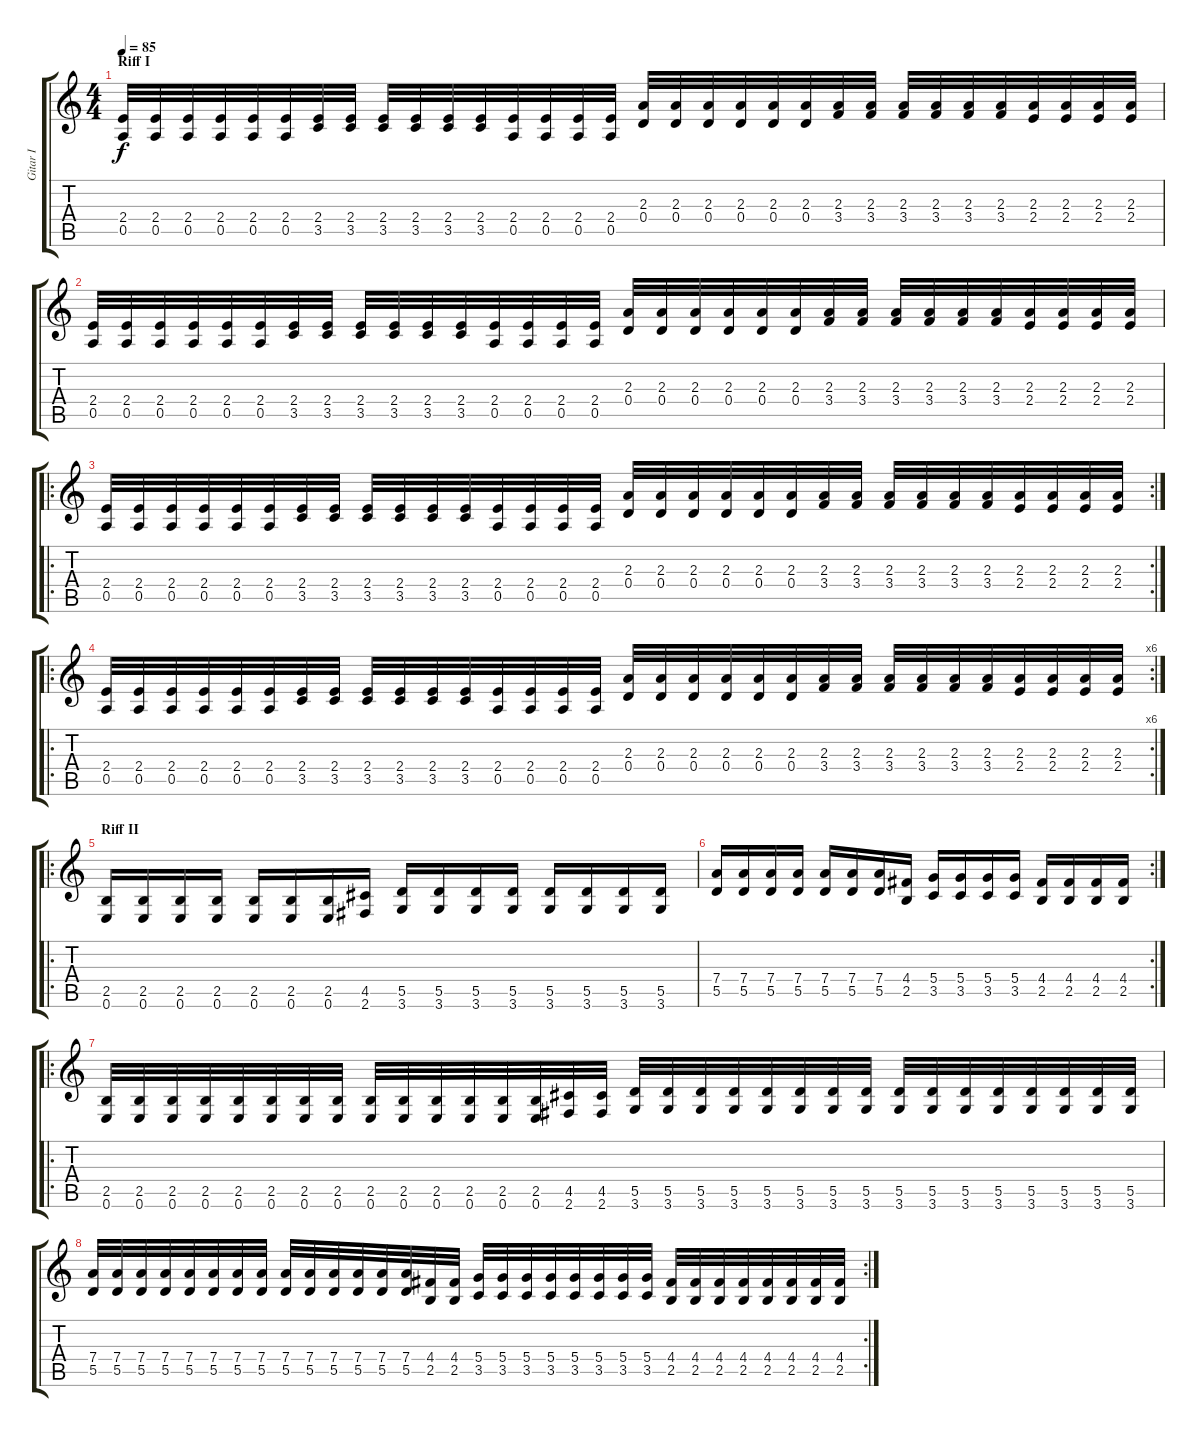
\track ("Gitar I" "Gitar I") {instrument distortionguitar}
\staff {score tabs}
\tuning (E4 B3 G3 D3 A2 E2) {hide}
\ts (4 4)
\section ("" "Riff I")
\tempo 85
\clef g2
\ks c
(2.4 0.5).32{dy f instrument distortionguitar} (2.4 0.5).32 (2.4 0.5).32 (2.4 0.5).32 (2.4 0.5).32 (2.4 0.5).32 (2.4 3.5).32 (2.4 3.5).32 (2.4 3.5).32 (2.4 3.5).32 (2.4 3.5).32 (2.4 3.5).32 (2.4 0.5).32 (2.4 0.5).32 (2.4 0.5).32 (2.4 0.5).32 (2.3 0.4).32 (2.3 0.4).32 (2.3 0.4).32 (2.3 0.4).32 (2.3 0.4).32 (2.3 0.4).32 (2.3 3.4).32 (2.3 3.4).32 (2.3 3.4).32 (2.3 3.4).32 (2.3 3.4).32 (2.3 3.4).32 (2.3 2.4).32 (2.3 2.4).32 (2.3 2.4).32 (2.3 2.4).32 |
(2.4 0.5).32 (2.4 0.5).32 (2.4 0.5).32 (2.4 0.5).32 (2.4 0.5).32 (2.4 0.5).32 (2.4 3.5).32 (2.4 3.5).32 (2.4 3.5).32 (2.4 3.5).32 (2.4 3.5).32 (2.4 3.5).32 (2.4 0.5).32 (2.4 0.5).32 (2.4 0.5).32 (2.4 0.5).32 (2.3 0.4).32 (2.3 0.4).32 (2.3 0.4).32 (2.3 0.4).32 (2.3 0.4).32 (2.3 0.4).32 (2.3 3.4).32 (2.3 3.4).32 (2.3 3.4).32 (2.3 3.4).32 (2.3 3.4).32 (2.3 3.4).32 (2.3 2.4).32 (2.3 2.4).32 (2.3 2.4).32 (2.3 2.4).32 |
\ro
\rc 2
(2.4 0.5).32 (2.4 0.5).32 (2.4 0.5).32 (2.4 0.5).32 (2.4 0.5).32 (2.4 0.5).32 (2.4 3.5).32 (2.4 3.5).32 (2.4 3.5).32 (2.4 3.5).32 (2.4 3.5).32 (2.4 3.5).32 (2.4 0.5).32 (2.4 0.5).32 (2.4 0.5).32 (2.4 0.5).32 (2.3 0.4).32 (2.3 0.4).32 (2.3 0.4).32 (2.3 0.4).32 (2.3 0.4).32 (2.3 0.4).32 (2.3 3.4).32 (2.3 3.4).32 (2.3 3.4).32 (2.3 3.4).32 (2.3 3.4).32 (2.3 3.4).32 (2.3 2.4).32 (2.3 2.4).32 (2.3 2.4).32 (2.3 2.4).32 |
\ro
\rc 6
(2.4 0.5).32 (2.4 0.5).32 (2.4 0.5).32 (2.4 0.5).32 (2.4 0.5).32 (2.4 0.5).32 (2.4 3.5).32 (2.4 3.5).32 (2.4 3.5).32 (2.4 3.5).32 (2.4 3.5).32 (2.4 3.5).32 (2.4 0.5).32 (2.4 0.5).32 (2.4 0.5).32 (2.4 0.5).32 (2.3 0.4).32 (2.3 0.4).32 (2.3 0.4).32 (2.3 0.4).32 (2.3 0.4).32 (2.3 0.4).32 (2.3 3.4).32 (2.3 3.4).32 (2.3 3.4).32 (2.3 3.4).32 (2.3 3.4).32 (2.3 3.4).32 (2.3 2.4).32 (2.3 2.4).32 (2.3 2.4).32 (2.3 2.4).32 |
\ro
\section ("" "Riff II")
(2.5 0.6).16 (2.5 0.6).16 (2.5 0.6).16 (2.5 0.6).16 (2.5 0.6).16 (2.5 0.6).16 (2.5 0.6).16 (4.5 2.6).16 (5.5 3.6).16 (5.5 3.6).16 (5.5 3.6).16 (5.5 3.6).16 (5.5 3.6).16 (5.5 3.6).16 (5.5 3.6).16 (5.5 3.6).16 |
\rc 2
(7.4 5.5).16 (7.4 5.5).16 (7.4 5.5).16 (7.4 5.5).16 (7.4 5.5).16 (7.4 5.5).16 (7.4 5.5).16 (4.4 2.5).16 (5.4 3.5).16 (5.4 3.5).16 (5.4 3.5).16 (5.4 3.5).16 (4.4 2.5).16 (4.4 2.5).16 (4.4 2.5).16 (4.4 2.5).16 |
\ro
(2.5 0.6).32 (2.5 0.6).32 (2.5 0.6).32 (2.5 0.6).32 (2.5 0.6).32 (2.5 0.6).32 (2.5 0.6).32 (2.5 0.6).32 (2.5 0.6).32 (2.5 0.6).32 (2.5 0.6).32 (2.5 0.6).32 (2.5 0.6).32 (2.5 0.6).32 (4.5 2.6).32 (4.5 2.6).32 (5.5 3.6).32 (5.5 3.6).32 (5.5 3.6).32 (5.5 3.6).32 (5.5 3.6).32 (5.5 3.6).32 (5.5 3.6).32 (5.5 3.6).32 (5.5 3.6).32 (5.5 3.6).32 (5.5 3.6).32 (5.5 3.6).32 (5.5 3.6).32 (5.5 3.6).32 (5.5 3.6).32 (5.5 3.6).32 |
\rc 2
(7.4 5.5).32 (7.4 5.5).32 (7.4 5.5).32 (7.4 5.5).32 (7.4 5.5).32 (7.4 5.5).32 (7.4 5.5).32 (7.4 5.5).32 (7.4 5.5).32 (7.4 5.5).32 (7.4 5.5).32 (7.4 5.5).32 (7.4 5.5).32 (7.4 5.5).32 (4.4 2.5).32 (4.4 2.5).32 (5.4 3.5).32 (5.4 3.5).32 (5.4 3.5).32 (5.4 3.5).32 (5.4 3.5).32 (5.4 3.5).32 (5.4 3.5).32 (5.4 3.5).32 (4.4 2.5).32 (4.4 2.5).32 (4.4 2.5).32 (4.4 2.5).32 (4.4 2.5).32 (4.4 2.5).32 (4.4 2.5).32 (4.4 2.5).32
